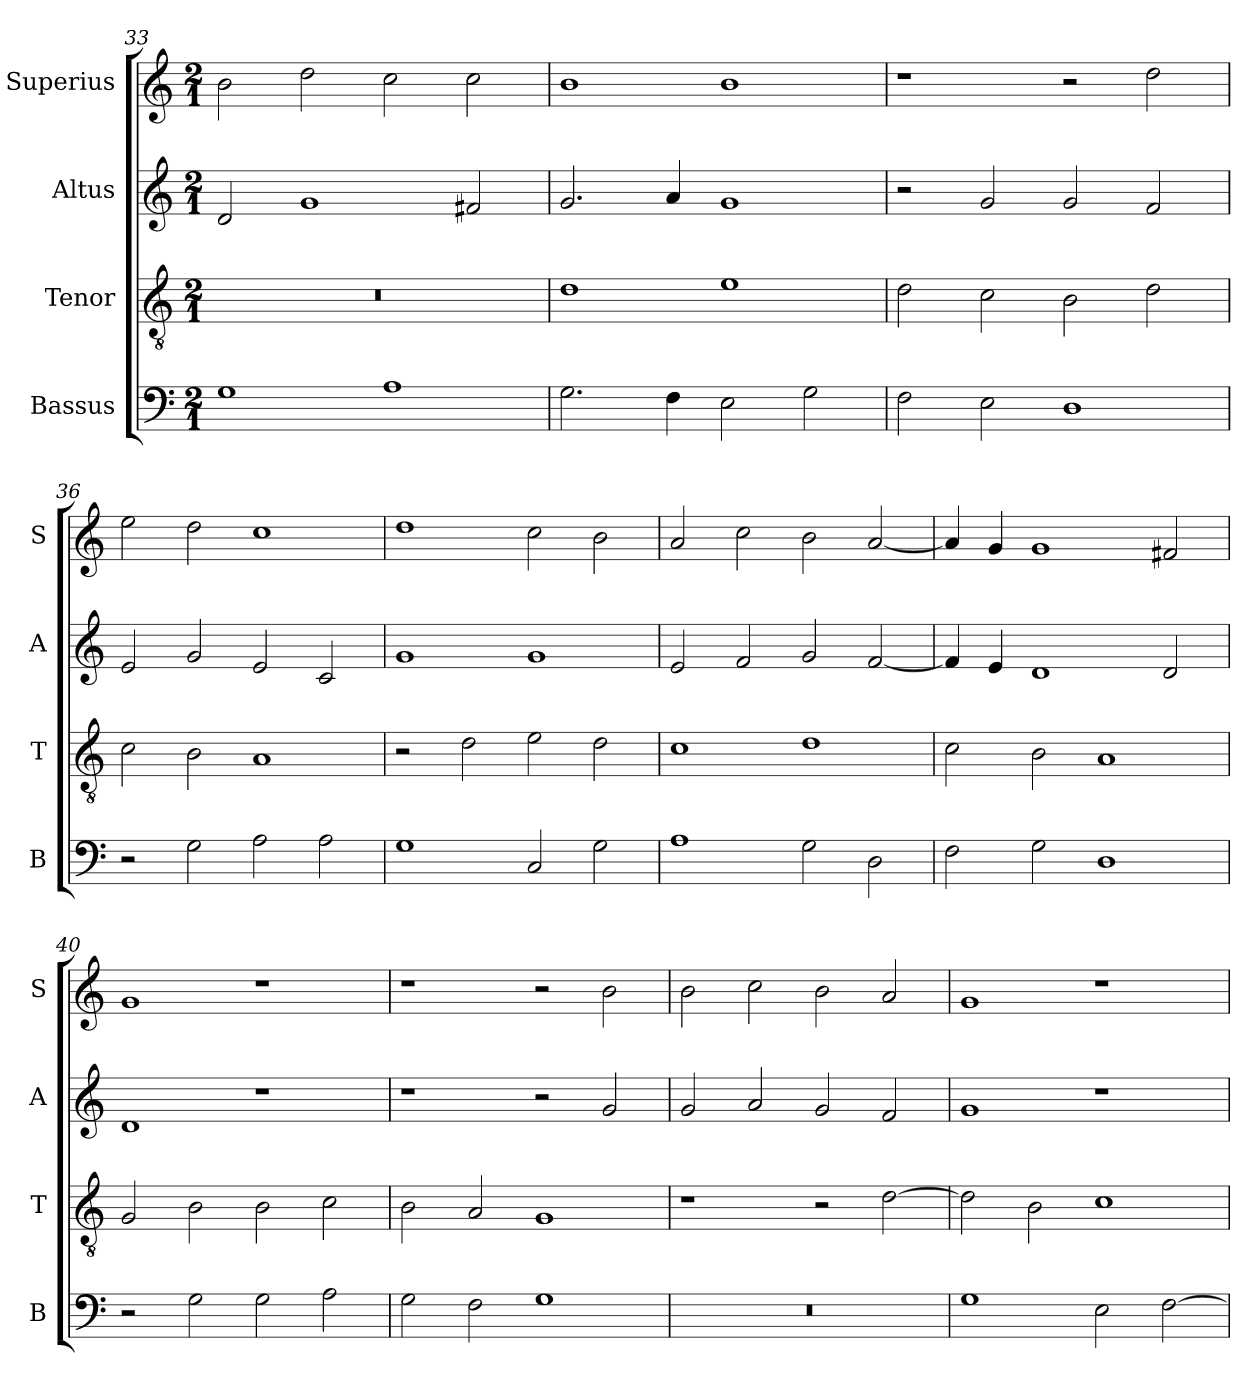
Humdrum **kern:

**kern	**kern	**kern	**kern
*part4	*part3	*part2	*part1
*staff4	*staff3	*staff2	*staff1
*I"Bassus	*I"Tenor	*I"Altus	*I"Superius
*I'B	*I'T	*I'A	*I'S
*clefF4	*clefGv2	*clefG2	*clefG2
*k[]	*k[]	*k[]	*k[]
*C:	*C:	*C:	*C:
*M2/1	*M2/1	*M2/1	*M2/1
=33	=33	=33	=33
1G	0r	2d	2b
.	.	1g	2dd
1A	.	.	2cc
.	.	2f#X	2cc
=34	=34	=34	=34
2.G	1d	2.g	1b
4F	.	4a	.
2E	1e	1g	1b
2G	.	.	.
=35	=35	=35	=35
2F	2d	2r	1r
2E	2c	2g	.
1D	2B	2g	2r
.	2d	2f	2dd
=36	=36	=36	=36
2r	2c	2e	2ee
2G	2B	2g	2dd
2A	1A	2e	1cc
2A	.	2c	.
=37	=37	=37	=37
1G	2r	1g	1dd
.	2d	.	.
2C	2e	1g	2cc
2G	2d	.	2b
=38	=38	=38	=38
1A	1c	2e	2a
.	.	2f	2cc
2G	1d	2g	2b
2D	.	[2f	[2a
=39	=39	=39	=39
2F	2c	4f]	4a]
.	.	4e	4g
2G	2B	1d	1g
1D	1A	.	.
.	.	2d	2f#X
=40	=40	=40	=40
2r	2G	1d	1g
2G	2B	.	.
2G	2B	1r	1r
2A	2c	.	.
=41	=41	=41	=41
2G	2B	1r	1r
2F	2A	.	.
1G	1G	2r	2r
.	.	2g	2b
=42	=42	=42	=42
0r	1r	2g	2b
.	.	2a	2cc
.	2r	2g	2b
.	[2d	2f	2a
=43	=43	=43	=43
1G	2d]	1g	1g
.	2B	.	.
2E	1c	1r	1r
[2F	.	.	.
=	=	=	=
*-	*-	*-	*-
